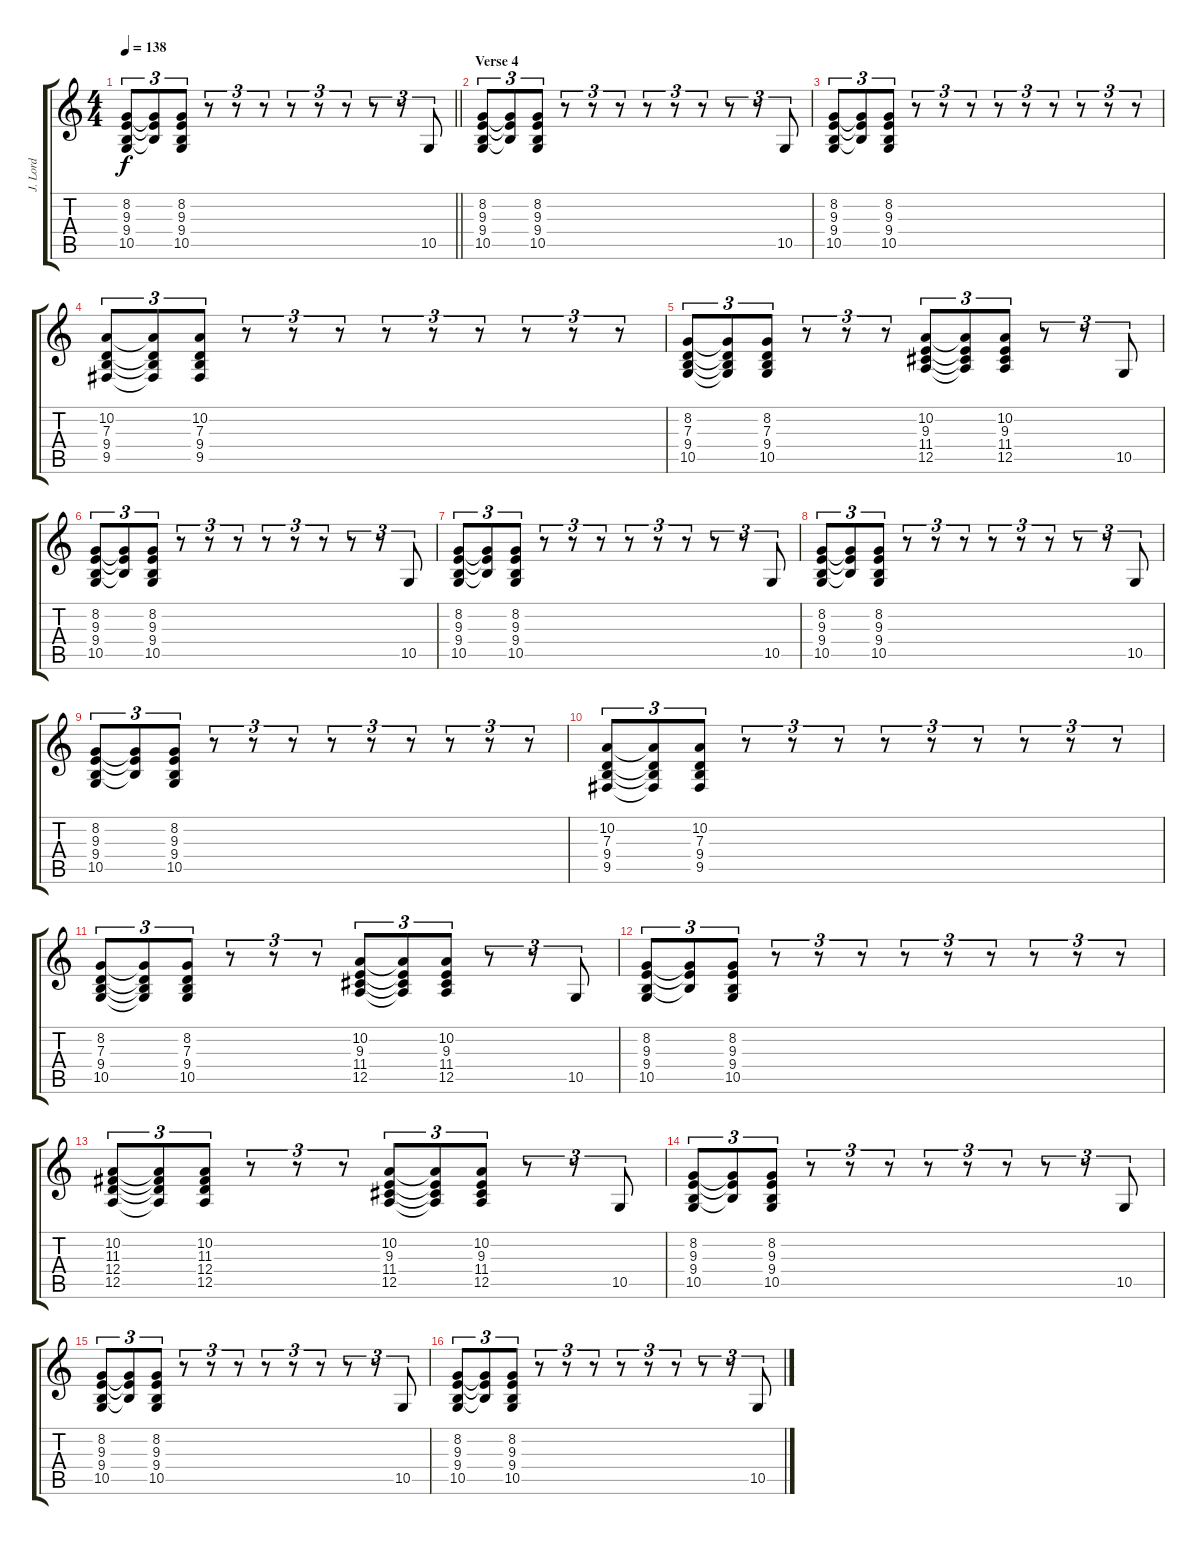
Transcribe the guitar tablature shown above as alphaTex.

\track ("J. Lord" "J. Lord") {instrument drawbarorgan}
\staff {score tabs}
\tuning (E4 B3 G3 D3 A2 E2) {hide}
\ts (4 4)
\tempo 138
\clef g2
\barLineRight lightlight
\ks c
(8.2 9.3 9.4 10.5).8{tu (3 2) dy f} (8.2{t} 9.3{t} 9.4{t}).8{tu (3 2)} (8.2 9.3 9.4 10.5).8{tu (3 2)} r.8{tu (3 2)} r.8{tu (3 2)} r.8{tu (3 2)} r.8{tu (3 2)} r.8{tu (3 2)} r.8{tu (3 2)} r.8{tu (3 2)} r.8{tu (3 2)} 10.5.8{tu (3 2)} |
\section ("" "Verse 4")
(8.2 9.3 9.4 10.5).8{tu (3 2)} (8.2{t} 9.3{t} 9.4{t}).8{tu (3 2)} (8.2 9.3 9.4 10.5).8{tu (3 2)} r.8{tu (3 2)} r.8{tu (3 2)} r.8{tu (3 2)} r.8{tu (3 2)} r.8{tu (3 2)} r.8{tu (3 2)} r.8{tu (3 2)} r.8{tu (3 2)} 10.5.8{tu (3 2)} |
(8.2 9.3 9.4 10.5).8{tu (3 2)} (8.2{t} 9.3{t} 9.4{t}).8{tu (3 2)} (8.2 9.3 9.4 10.5).8{tu (3 2)} r.8{tu (3 2)} r.8{tu (3 2)} r.8{tu (3 2)} r.8{tu (3 2)} r.8{tu (3 2)} r.8{tu (3 2)} r.8{tu (3 2)} r.8{tu (3 2)} r.8{tu (3 2)} |
(10.2 7.3 9.4 9.5).8{tu (3 2)} (10.2{t} 7.3{t} 9.4{t} 9.5{t}).8{tu (3 2)} (10.2 7.3 9.4 9.5).8{tu (3 2)} r.8{tu (3 2)} r.8{tu (3 2)} r.8{tu (3 2)} r.8{tu (3 2)} r.8{tu (3 2)} r.8{tu (3 2)} r.8{tu (3 2)} r.8{tu (3 2)} r.8{tu (3 2)} |
(8.2 7.3 9.4 10.5).8{tu (3 2)} (8.2{t} 7.3{t} 9.4{t} 10.5{t}).8{tu (3 2)} (8.2 7.3 9.4 10.5).8{tu (3 2)} r.8{tu (3 2)} r.8{tu (3 2)} r.8{tu (3 2)} (10.2 9.3 11.4 12.5).8{tu (3 2)} (10.2{t} 9.3{t} 11.4{t} 12.5{t}).8{tu (3 2)} (10.2 9.3 11.4 12.5).8{tu (3 2)} r.8{tu (3 2)} r.8{tu (3 2)} 10.5.8{tu (3 2)} |
(8.2 9.3 9.4 10.5).8{tu (3 2)} (8.2{t} 9.3{t} 9.4{t}).8{tu (3 2)} (8.2 9.3 9.4 10.5).8{tu (3 2)} r.8{tu (3 2)} r.8{tu (3 2)} r.8{tu (3 2)} r.8{tu (3 2)} r.8{tu (3 2)} r.8{tu (3 2)} r.8{tu (3 2)} r.8{tu (3 2)} 10.5.8{tu (3 2)} |
(8.2 9.3 9.4 10.5).8{tu (3 2)} (8.2{t} 9.3{t} 9.4{t}).8{tu (3 2)} (8.2 9.3 9.4 10.5).8{tu (3 2)} r.8{tu (3 2)} r.8{tu (3 2)} r.8{tu (3 2)} r.8{tu (3 2)} r.8{tu (3 2)} r.8{tu (3 2)} r.8{tu (3 2)} r.8{tu (3 2)} 10.5.8{tu (3 2)} |
(8.2 9.3 9.4 10.5).8{tu (3 2)} (8.2{t} 9.3{t} 9.4{t}).8{tu (3 2)} (8.2 9.3 9.4 10.5).8{tu (3 2)} r.8{tu (3 2)} r.8{tu (3 2)} r.8{tu (3 2)} r.8{tu (3 2)} r.8{tu (3 2)} r.8{tu (3 2)} r.8{tu (3 2)} r.8{tu (3 2)} 10.5.8{tu (3 2)} |
(8.2 9.3 9.4 10.5).8{tu (3 2)} (8.2{t} 9.3{t} 9.4{t}).8{tu (3 2)} (8.2 9.3 9.4 10.5).8{tu (3 2)} r.8{tu (3 2)} r.8{tu (3 2)} r.8{tu (3 2)} r.8{tu (3 2)} r.8{tu (3 2)} r.8{tu (3 2)} r.8{tu (3 2)} r.8{tu (3 2)} r.8{tu (3 2)} |
(10.2 7.3 9.4 9.5).8{tu (3 2)} (10.2{t} 7.3{t} 9.4{t} 9.5{t}).8{tu (3 2)} (10.2 7.3 9.4 9.5).8{tu (3 2)} r.8{tu (3 2)} r.8{tu (3 2)} r.8{tu (3 2)} r.8{tu (3 2)} r.8{tu (3 2)} r.8{tu (3 2)} r.8{tu (3 2)} r.8{tu (3 2)} r.8{tu (3 2)} |
(8.2 7.3 9.4 10.5).8{tu (3 2)} (8.2{t} 7.3{t} 9.4{t} 10.5{t}).8{tu (3 2)} (8.2 7.3 9.4 10.5).8{tu (3 2)} r.8{tu (3 2)} r.8{tu (3 2)} r.8{tu (3 2)} (10.2 9.3 11.4 12.5).8{tu (3 2)} (10.2{t} 9.3{t} 11.4{t} 12.5{t}).8{tu (3 2)} (10.2 9.3 11.4 12.5).8{tu (3 2)} r.8{tu (3 2)} r.8{tu (3 2)} 10.5.8{tu (3 2)} |
(8.2 9.3 9.4 10.5).8{tu (3 2)} (8.2{t} 9.3{t} 9.4{t}).8{tu (3 2)} (8.2 9.3 9.4 10.5).8{tu (3 2)} r.8{tu (3 2)} r.8{tu (3 2)} r.8{tu (3 2)} r.8{tu (3 2)} r.8{tu (3 2)} r.8{tu (3 2)} r.8{tu (3 2)} r.8{tu (3 2)} r.8{tu (3 2)} |
(10.2 11.3 12.4 12.5).8{tu (3 2)} (10.2{t} 11.3{t} 12.4{t} 12.5{t}).8{tu (3 2)} (10.2 11.3 12.4 12.5).8{tu (3 2)} r.8{tu (3 2)} r.8{tu (3 2)} r.8{tu (3 2)} (10.2 9.3 11.4 12.5).8{tu (3 2)} (10.2{t} 9.3{t} 11.4{t} 12.5{t}).8{tu (3 2)} (10.2 9.3 11.4 12.5).8{tu (3 2)} r.8{tu (3 2)} r.8{tu (3 2)} 10.5.8{tu (3 2)} |
(8.2 9.3 9.4 10.5).8{tu (3 2)} (8.2{t} 9.3{t} 9.4{t}).8{tu (3 2)} (8.2 9.3 9.4 10.5).8{tu (3 2)} r.8{tu (3 2)} r.8{tu (3 2)} r.8{tu (3 2)} r.8{tu (3 2)} r.8{tu (3 2)} r.8{tu (3 2)} r.8{tu (3 2)} r.8{tu (3 2)} 10.5.8{tu (3 2)} |
(8.2 9.3 9.4 10.5).8{tu (3 2)} (8.2{t} 9.3{t} 9.4{t}).8{tu (3 2)} (8.2 9.3 9.4 10.5).8{tu (3 2)} r.8{tu (3 2)} r.8{tu (3 2)} r.8{tu (3 2)} r.8{tu (3 2)} r.8{tu (3 2)} r.8{tu (3 2)} r.8{tu (3 2)} r.8{tu (3 2)} 10.5.8{tu (3 2)} |
(8.2 9.3 9.4 10.5).8{tu (3 2)} (8.2{t} 9.3{t} 9.4{t}).8{tu (3 2)} (8.2 9.3 9.4 10.5).8{tu (3 2)} r.8{tu (3 2)} r.8{tu (3 2)} r.8{tu (3 2)} r.8{tu (3 2)} r.8{tu (3 2)} r.8{tu (3 2)} r.8{tu (3 2)} r.8{tu (3 2)} 10.5.8{tu (3 2)}
